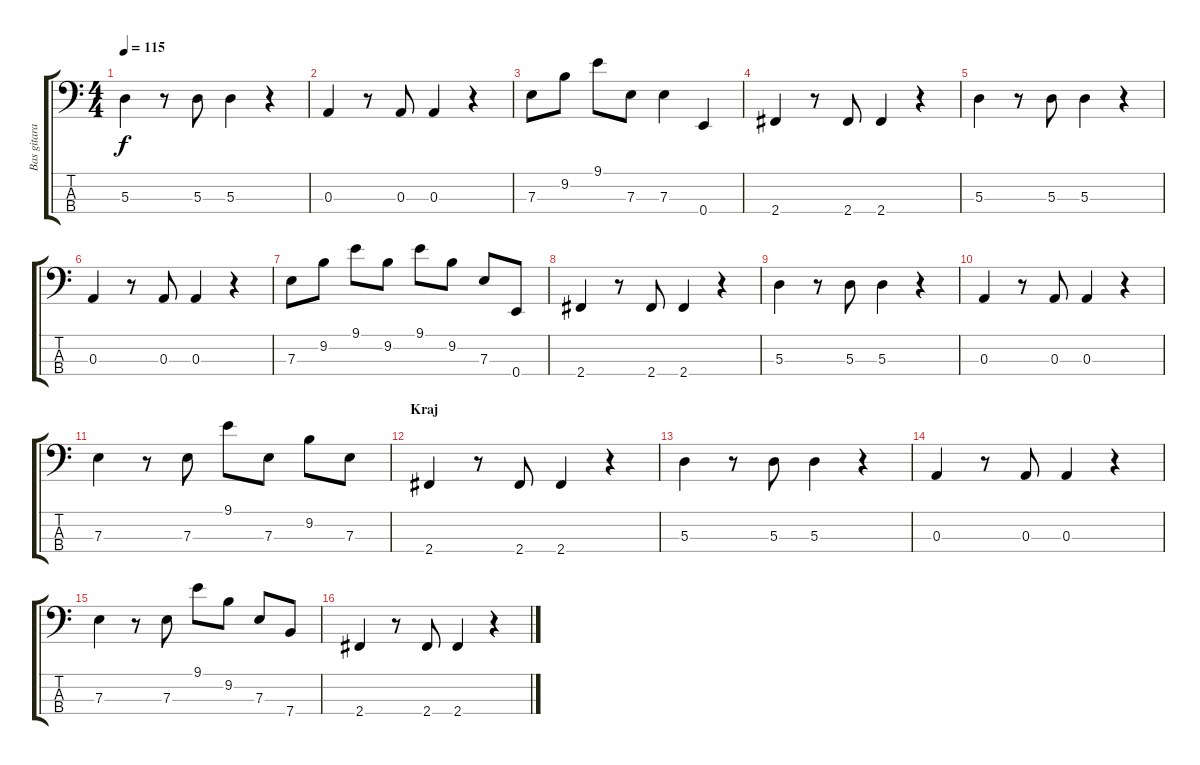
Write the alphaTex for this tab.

\track ("Bas gitara" "Bas gitara") {instrument electricbassfinger}
\staff {score tabs}
\tuning (G2 D2 A1 E1) {hide}
\ts (4 4)
\tempo 115
\clef f4
\ks c
5.3.4{dy f} r.8 5.3.8 5.3.4 r.4 |
0.3.4 r.8 0.3.8 0.3.4 r.4 |
7.3.8 9.2.8 9.1.8 7.3.8 7.3.4 0.4.4 |
2.4.4 r.8 2.4.8 2.4.4 r.4 |
5.3.4 r.8 5.3.8 5.3.4 r.4 |
0.3.4 r.8 0.3.8 0.3.4 r.4 |
7.3.8 9.2.8 9.1.8 9.2.8 9.1.8 9.2.8 7.3.8 0.4.8 |
2.4.4 r.8 2.4.8 2.4.4 r.4 |
5.3.4 r.8 5.3.8 5.3.4 r.4 |
0.3.4 r.8 0.3.8 0.3.4 r.4 |
7.3.4 r.8 7.3.8 9.1.8 7.3.8 9.2.8 7.3.8 |
\section ("" "Kraj")
2.4.4 r.8 2.4.8 2.4.4 r.4 |
5.3.4 r.8 5.3.8 5.3.4 r.4 |
0.3.4 r.8 0.3.8 0.3.4 r.4 |
7.3.4 r.8 7.3.8 9.1.8 9.2.8 7.3.8 7.4.8 |
2.4.4 r.8 2.4.8 2.4.4 r.4
